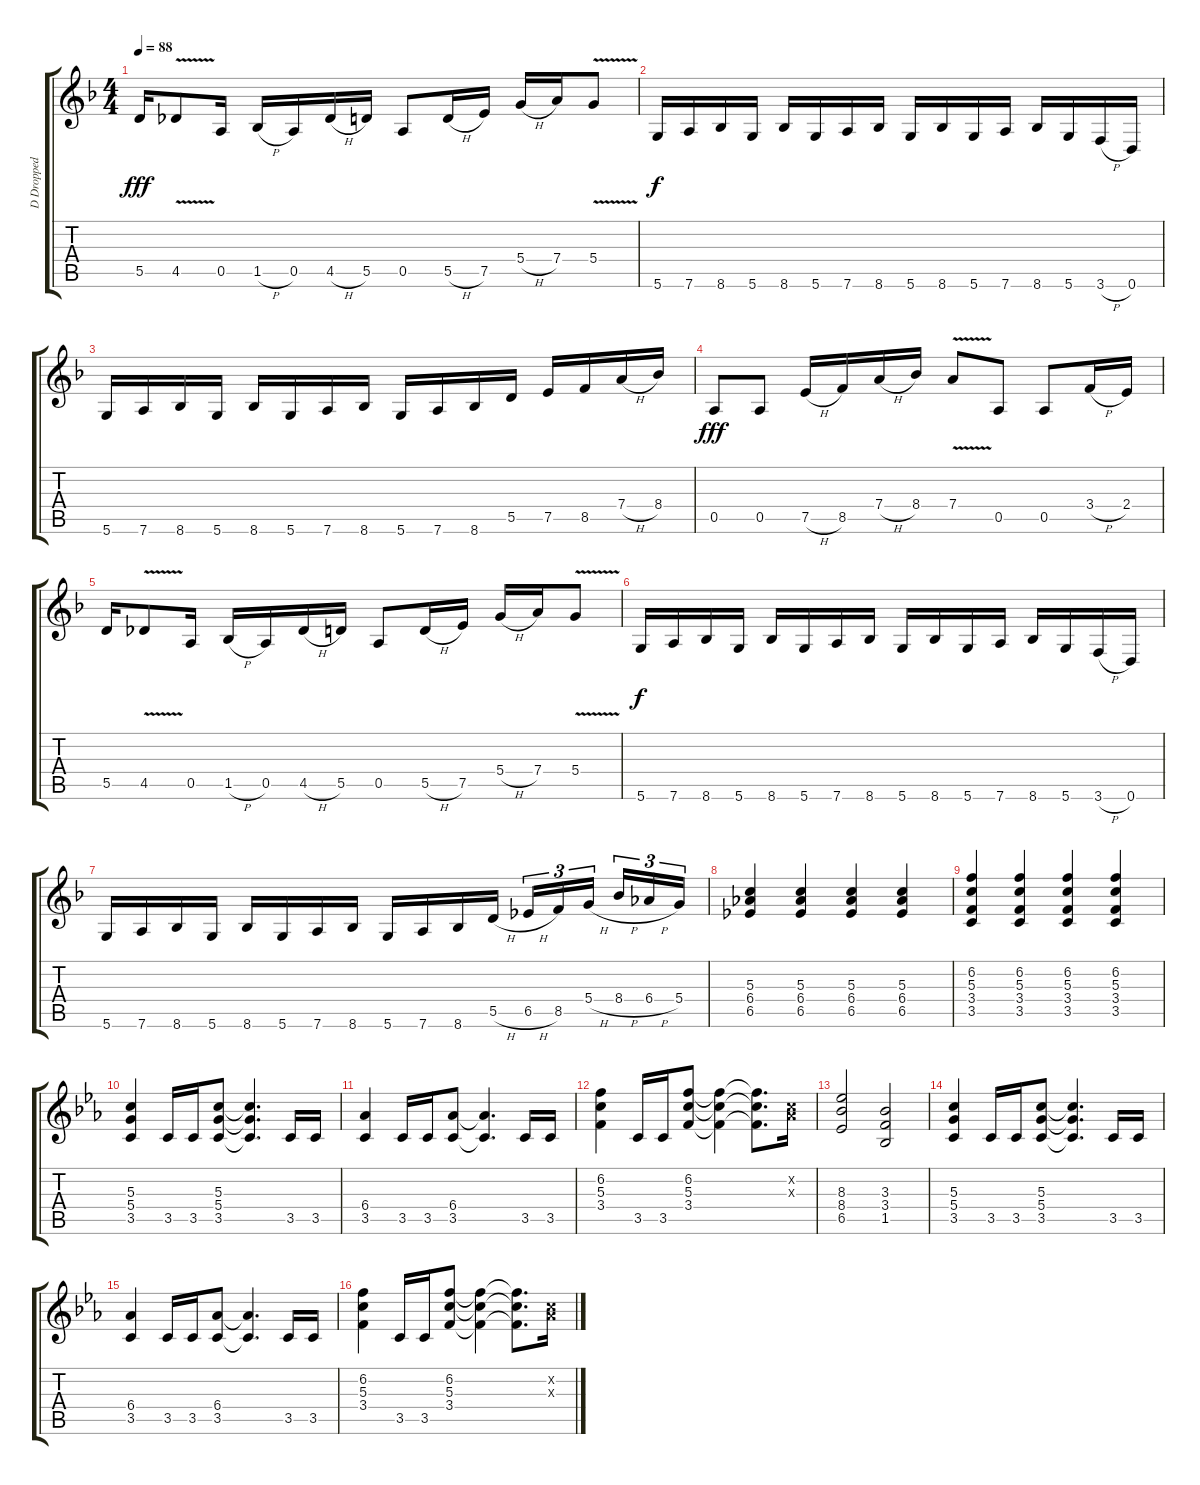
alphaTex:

\track ("D Dropped Guitar - John Petrucci" "D Dropped ") {instrument acousticguitarsteel}
\staff {score tabs}
\tuning (E4 B3 G3 D3 A2 D2) {hide}
\ts (4 4)
\tempo 88
\clef g2
\ks f
5.5.16{dy fff} 4.5{v}.8 0.5.16 1.5{h}.16 0.5.16 4.5{h}.16 5.5.16 0.5.8 5.5{h}.16 7.5.16 5.4{h}.16 7.4.16 5.4{v}.8 |
5.6.16{dy f} 7.6.16 8.6.16 5.6.16 8.6.16 5.6.16 7.6.16 8.6.16 5.6.16 8.6.16 5.6.16 7.6.16 8.6.16 5.6.16 3.6{h}.16 0.6.16 |
5.6.16 7.6.16 8.6.16 5.6.16 8.6.16 5.6.16 7.6.16 8.6.16 5.6.16 7.6.16 8.6.16 5.5.16 7.5.16 8.5.16 7.4{h}.16 8.4.16 |
0.5.8{dy fff} 0.5.8 7.5{h}.16 8.5.16 7.4{h}.16 8.4.16 7.4{v}.8 0.5.8 0.5.8 3.4{h}.16 2.4.16 |
5.5.16 4.5{v}.8 0.5.16 1.5{h}.16 0.5.16 4.5{h}.16 5.5.16 0.5.8 5.5{h}.16 7.5.16 5.4{h}.16 7.4.16 5.4{v}.8 |
5.6.16{dy f} 7.6.16 8.6.16 5.6.16 8.6.16 5.6.16 7.6.16 8.6.16 5.6.16 8.6.16 5.6.16 7.6.16 8.6.16 5.6.16 3.6{h}.16 0.6.16 |
5.6.16 7.6.16 8.6.16 5.6.16 8.6.16 5.6.16 7.6.16 8.6.16 5.6.16 7.6.16 8.6.16 5.5{h}.16 6.5{h}.16{tu (3 2)} 8.5.16{tu (3 2)} 5.4{h}.16{tu (3 2) beam splitsecondary} 8.4{h}.16{tu (3 2)} 6.4{h}.16{tu (3 2)} 5.4.16{tu (3 2)} |
(5.3 6.4 6.5).4 (5.3 6.4 6.5).4 (5.3 6.4 6.5).4 (5.3 6.4 6.5).4 |
(6.2 5.3 3.4 3.5).4 (6.2 5.3 3.4 3.5).4 (6.2 5.3 3.4 3.5).4 (6.2 5.3 3.4 3.5).4 |
\ks eb
(5.3 5.4 3.5).4{balance 8} 3.5.16 3.5.16 (5.3 5.4 3.5).8 (5.3{t} 5.4{t} 3.5{t}).4{d} 3.5.16 3.5.16 |
(6.4 3.5).4 3.5.16 3.5.16 (6.4 3.5).8 (6.4{t} 3.5{t}).4{d} 3.5.16 3.5.16 |
(6.2 5.3 3.4).4 3.5.16 3.5.16 (6.2 5.3 3.4).8 (6.2{t} 5.3{t} 3.4{t}).4 (6.2{t} 5.3{t} 3.4{t}).8{d} (1.2{x} 1.3{x}).16 |
(8.3 8.4 6.5).2 (3.3 3.4 1.5).2 |
(5.3 5.4 3.5).4 3.5.16 3.5.16 (5.3 5.4 3.5).8 (5.3{t} 5.4{t} 3.5{t}).4{d} 3.5.16 3.5.16 |
(6.4 3.5).4 3.5.16 3.5.16 (6.4 3.5).8 (6.4{t} 3.5{t}).4{d} 3.5.16 3.5.16 |
(6.2 5.3 3.4).4 3.5.16 3.5.16 (6.2 5.3 3.4).8 (6.2{t} 5.3{t} 3.4{t}).4 (6.2{t} 5.3{t} 3.4{t}).8{d} (1.2{x} 1.3{x}).16
